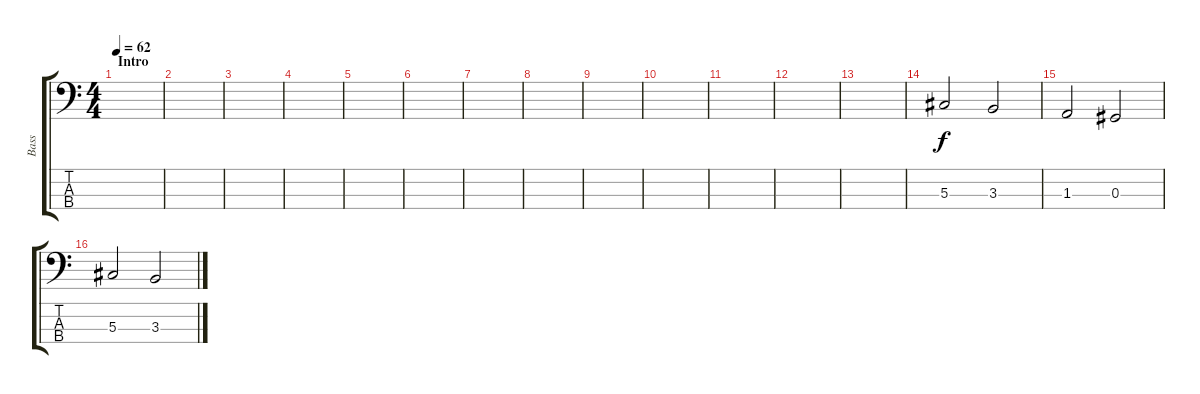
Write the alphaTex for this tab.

\track ("Bass" "Bass") {instrument electricbassfinger}
\staff {score tabs}
\tuning (Gb2 Db2 Ab1 Eb1) {hide}
\ts (4 4)
\section ("" "Intro")
\tempo 62
\clef f4
\ks c
|
|
|
|
|
|
|
|
|
|
|
|
|
5.3.2 3.3.2 |
1.3.2 0.3.2 |
5.3.2 3.3.2
